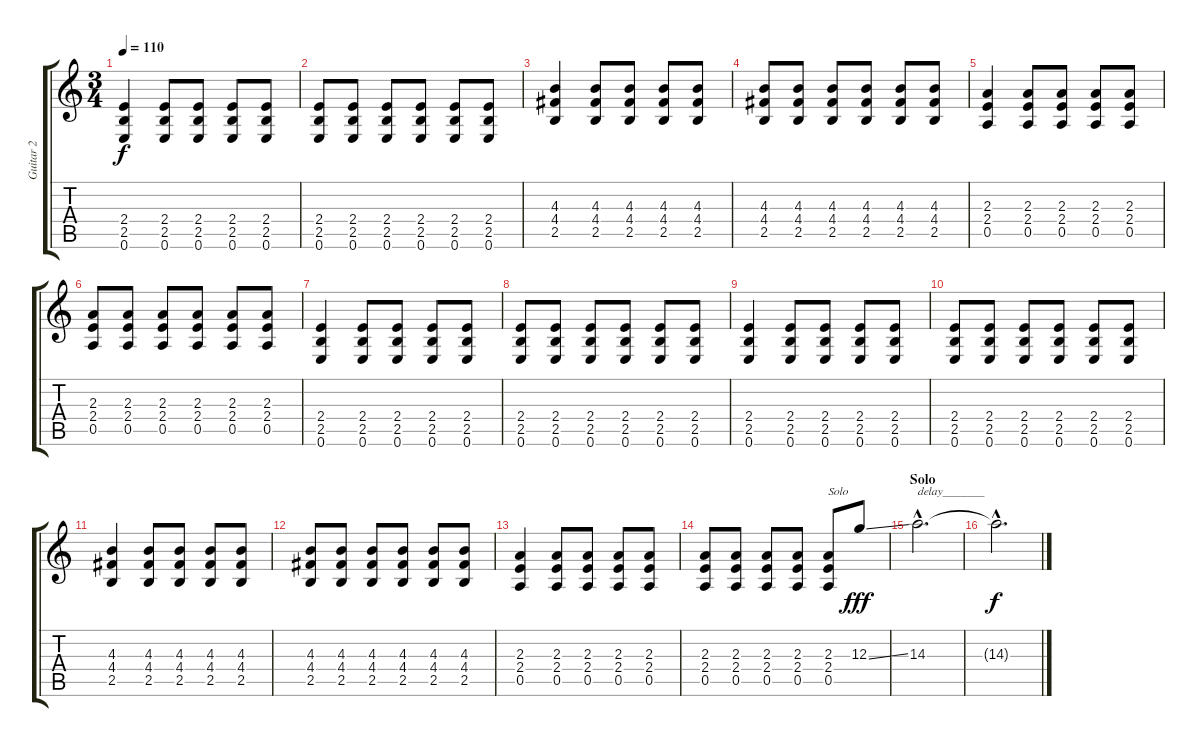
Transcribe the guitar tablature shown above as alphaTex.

\track ("Guitar 2" "Guitar 2") {instrument electricguitarclean}
\staff {score tabs}
\tuning (E4 B3 G3 D3 A2 E2) {hide}
\ts (3 4)
\tempo 110
\clef g2
\ks c
(2.4 2.5 0.6).4{dy f} (2.4 2.5 0.6).8 (2.4 2.5 0.6).8 (2.4 2.5 0.6).8 (2.4 2.5 0.6).8 |
(2.4 2.5 0.6).8 (2.4 2.5 0.6).8 (2.4 2.5 0.6).8 (2.4 2.5 0.6).8 (2.4 2.5 0.6).8 (2.4 2.5 0.6).8 |
(4.3 4.4 2.5).4 (4.3 4.4 2.5).8 (4.3 4.4 2.5).8 (4.3 4.4 2.5).8 (4.3 4.4 2.5).8 |
(4.3 4.4 2.5).8 (4.3 4.4 2.5).8 (4.3 4.4 2.5).8 (4.3 4.4 2.5).8 (4.3 4.4 2.5).8 (4.3 4.4 2.5).8 |
(2.3 2.4 0.5).4 (2.3 2.4 0.5).8 (2.3 2.4 0.5).8 (2.3 2.4 0.5).8 (2.3 2.4 0.5).8 |
(2.3 2.4 0.5).8 (2.3 2.4 0.5).8 (2.3 2.4 0.5).8 (2.3 2.4 0.5).8 (2.3 2.4 0.5).8 (2.3 2.4 0.5).8 |
(2.4 2.5 0.6).4 (2.4 2.5 0.6).8 (2.4 2.5 0.6).8 (2.4 2.5 0.6).8 (2.4 2.5 0.6).8 |
(2.4 2.5 0.6).8 (2.4 2.5 0.6).8 (2.4 2.5 0.6).8 (2.4 2.5 0.6).8 (2.4 2.5 0.6).8 (2.4 2.5 0.6).8 |
(2.4 2.5 0.6).4 (2.4 2.5 0.6).8 (2.4 2.5 0.6).8 (2.4 2.5 0.6).8 (2.4 2.5 0.6).8 |
(2.4 2.5 0.6).8 (2.4 2.5 0.6).8 (2.4 2.5 0.6).8 (2.4 2.5 0.6).8 (2.4 2.5 0.6).8 (2.4 2.5 0.6).8 |
(4.3 4.4 2.5).4 (4.3 4.4 2.5).8 (4.3 4.4 2.5).8 (4.3 4.4 2.5).8 (4.3 4.4 2.5).8 |
(4.3 4.4 2.5).8 (4.3 4.4 2.5).8 (4.3 4.4 2.5).8 (4.3 4.4 2.5).8 (4.3 4.4 2.5).8 (4.3 4.4 2.5).8 |
(2.3 2.4 0.5).4 (2.3 2.4 0.5).8 (2.3 2.4 0.5).8 (2.3 2.4 0.5).8 (2.3 2.4 0.5).8 |
(2.3 2.4 0.5).8 (2.3 2.4 0.5).8 (2.3 2.4 0.5).8 (2.3 2.4 0.5).8 (2.3 2.4 0.5).8{txt "Solo"} 12.3{ss}.8{dy fff volume 16 instrument distortionguitar} |
\section ("" "Solo")
14.3{hac}.2{d txt "delay_______"} |
14.3{hac t}.2{d dy f}
